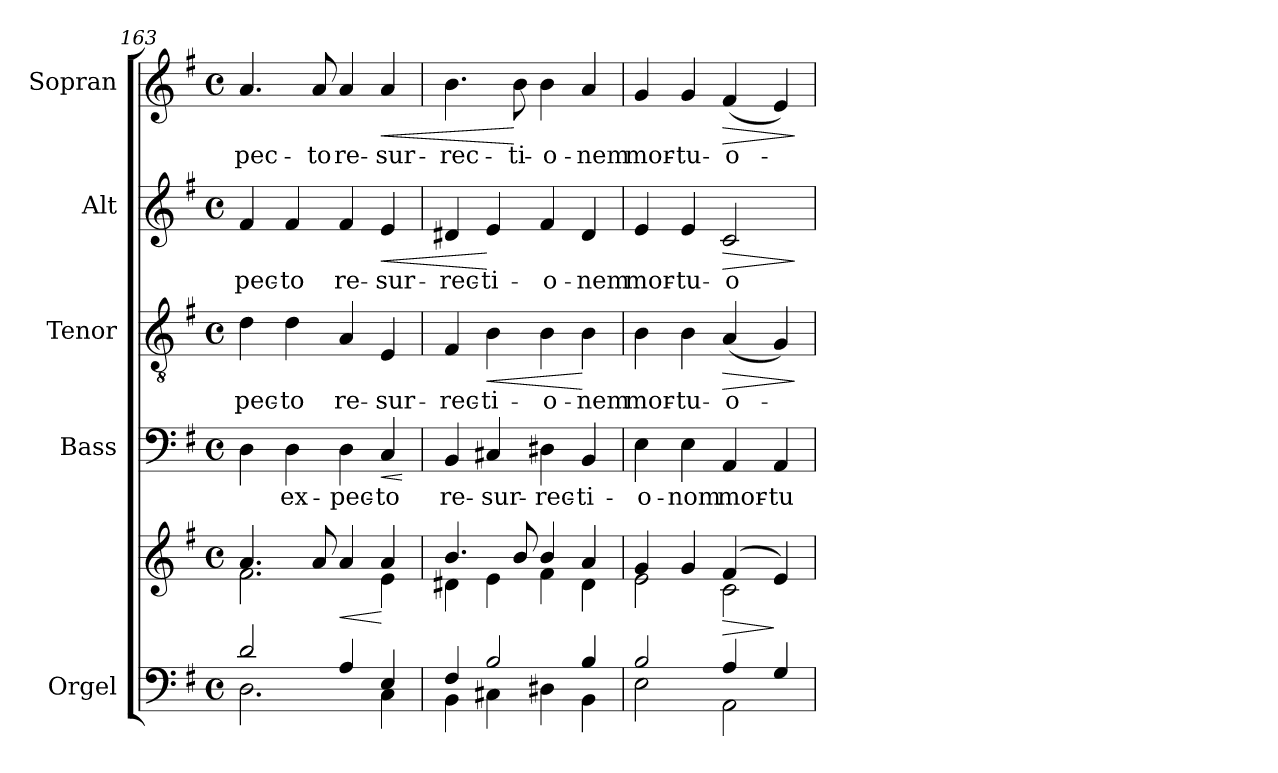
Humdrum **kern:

**kern	**kern	**dynam	**kern	**text	**dynam	**kern	**text	**dynam	**kern	**text	**dynam	**kern	**text	**dynam
*part5	*part5	*part5	*part4	*part4	*part4	*part3	*part3	*part3	*part2	*part2	*part2	*part1	*part1	*part1
*staff6	*staff5	*staff5/6	*staff4	*staff4	*staff4	*staff3	*staff3	*staff3	*staff2	*staff2	*staff2	*staff1	*staff1	*staff1
*I"Orgel	*	*	*I"Bass	*	*	*I"Tenor	*	*	*I"Alt	*	*	*I"Sopran	*	*
*I'Org.	*	*	*I'B.	*	*	*I'T.	*	*	*I'A.	*	*	*I'S.	*	*
*clefF4	*clefG2	*	*clefF4	*	*	*clefGv2	*	*	*clefG2	*	*	*clefG2	*	*
*k[f#]	*k[f#]	*	*k[f#]	*	*	*k[f#]	*	*	*k[f#]	*	*	*k[f#]	*	*
*G:	*G:	*	*G:	*	*	*G:	*	*	*G:	*	*	*G:	*	*
*M4/4	*M4/4	*	*M4/4	*	*	*M4/4	*	*	*M4/4	*	*	*M4/4	*	*
*met(c)	*met(c)	*	*met(c)	*	*	*met(c)	*	*	*met(c)	*	*	*met(c)	*	*
=163	=163	=163	=163	=163	=163	=163	=163	=163	=163	=163	=163	=163	=163	=163
*^	*^	*	*	*	*	*	*	*	*	*	*	*	*	*
!	!	!	!	!	!	!	!	!	!LO:LY:b	!	!	!LO:LY:b	!	!	!LO:LY:b	!
2d/	2.D\	4.a/	2.f#\	.	4D\	.	.	4d\	-pec-	.	4f#/	-pec-	.	4.a/	-pec-	.
!	!	!	!	!	!	!LO:LY:b	!	!	!LO:LY:b	!	!	!LO:LY:b	!	!	!	!
.	.	.	.	.	4D\	ex-	.	4d\	-to	.	4f#/	-to	.	.	.	.
!	!	!	!	!	!	!	!	!	!	!	!	!	!	!	!LO:LY:b	!
.	.	8a/	.	.	.	.	.	.	.	.	.	.	.	8a/	-to	.
!	!	!	!	!LO:HP:b	!	!LO:LY:b	!	!	!LO:LY:b	!	!	!LO:LY:b	!	!	!LO:LY:b	!
4A/	.	4a/	.	<	4D\	-pec-	.	4A/	re-	.	4f#/	re-	.	4a/	re-	.
!	!	!	!	!	!	!LO:LY:b	!LO:HP:b	!	!LO:LY:b	!	!	!LO:LY:b	!LO:HP:b	!	!LO:LY:b	!LO:HP:b
4E/	4C\	4a/	4e\	[	4C/	-to	<	4E/	-sur-	.	4e/	-sur-	<	4a/	-sur-	<
*v	*v	*	*	*	*	*	*	*	*	*	*	*	*	*	*	*
*	*v	*v	*	*	*	*	*	*	*	*	*	*	*	*	*
.	.	.	.	.	[	.	.	.	.	.	.	.	.	.
=164	=164	=164	=164	=164	=164	=164	=164	=164	=164	=164	=164	=164	=164	=164
*^	*^	*	*	*	*	*	*	*	*	*	*	*	*	*
!	!	!	!	!	!	!LO:LY:b	!	!	!LO:LY:b	!	!	!LO:LY:b	!	!	!LO:LY:b	!
4F#/	4BB\	4.b/	4d#X\	.	4BB/	re-	.	4F#/	-rec-	.	4d#X/	-rec-	.	4.b\	-rec-	.
!	!	!	!	!	!	!LO:LY:b	!	!	!LO:LY:b	!LO:HP:b	!	!LO:LY:b	!	!	!	!
2B/	4C#X\	.	4e\	.	4C#X/	-sur-	.	4B\	-ti-	<	4e/	-ti-	[	.	.	.
!	!	!	!	!	!	!	!	!	!	!	!	!	!	!	!LO:LY:b	!
.	.	8b/	.	.	.	.	.	.	.	.	.	.	.	8b\	-ti-	[
!	!	!	!	!	!	!LO:LY:b	!	!	!LO:LY:b	!	!	!LO:LY:b	!	!	!LO:LY:b	!
.	4D#X\	4b/	4f#\	.	4D#X\	-rec-	.	4B\	-o-	.	4f#/	-o-	.	4b\	-o-	.
!	!	!	!	!	!	!LO:LY:b	!	!	!LO:LY:b	!	!	!LO:LY:b	!	!	!LO:LY:b	!
4B/	4BB\	4a/	4d#\	.	4BB/	-ti-	.	4B\	-nem	[	4d#/	-nem	.	4a/	-nem	.
!!LO:LB:g=z
=165	=165	=165	=165	=165	=165	=165	=165	=165	=165	=165	=165	=165	=165	=165	=165	=165
!	!	!	!	!	!	!LO:LY:b	!	!	!LO:LY:b	!	!	!LO:LY:b	!	!	!LO:LY:b	!
2B/	2E\	4g/	2e\	.	4E\	-o-	.	4B\	mor-	.	4e/	mor-	.	4g/	mor-	.
!	!	!	!	!	!	!LO:LY:b	!	!	!LO:LY:b	!	!	!LO:LY:b	!	!	!LO:LY:b	!
.	.	4g/	.	.	4E\	-nom	.	4B\	-tu-	.	4e/	-tu-	.	4g/	-tu-	.
!	!	!	!	!LO:HP:b	!	!LO:LY:b	!	!	!LO:LY:b	!LO:HP:b	!	!LO:LY:b	!LO:HP:b	!	!LO:LY:b	!LO:HP:b
4A/	2AA\	(4f#/	2c\	>	4AA/	mor-	.	(<4A/	-o-	>	2c/	-o-	>	(<4f#/	-o-	>
!	!	!	!	!	!	!LO:LY:b	!	!	!	!	!	!	!	!	!	!
4G/	.	4e/)	.	]	4AA/	-tu-	.	4G/)	.	.	.	.	.	4e/)	.	.
*v	*v	*	*	*	*	*	*	*	*	*	*	*	*	*	*	*
*	*v	*v	*	*	*	*	*	*	*	*	*	*	*	*	*
.	.	.	.	.	.	.	.	]	.	.	]	.	.	]
=	=	=	=	=	=	=	=	=	=	=	=	=	=	=
*-	*-	*-	*-	*-	*-	*-	*-	*-	*-	*-	*-	*-	*-	*-
